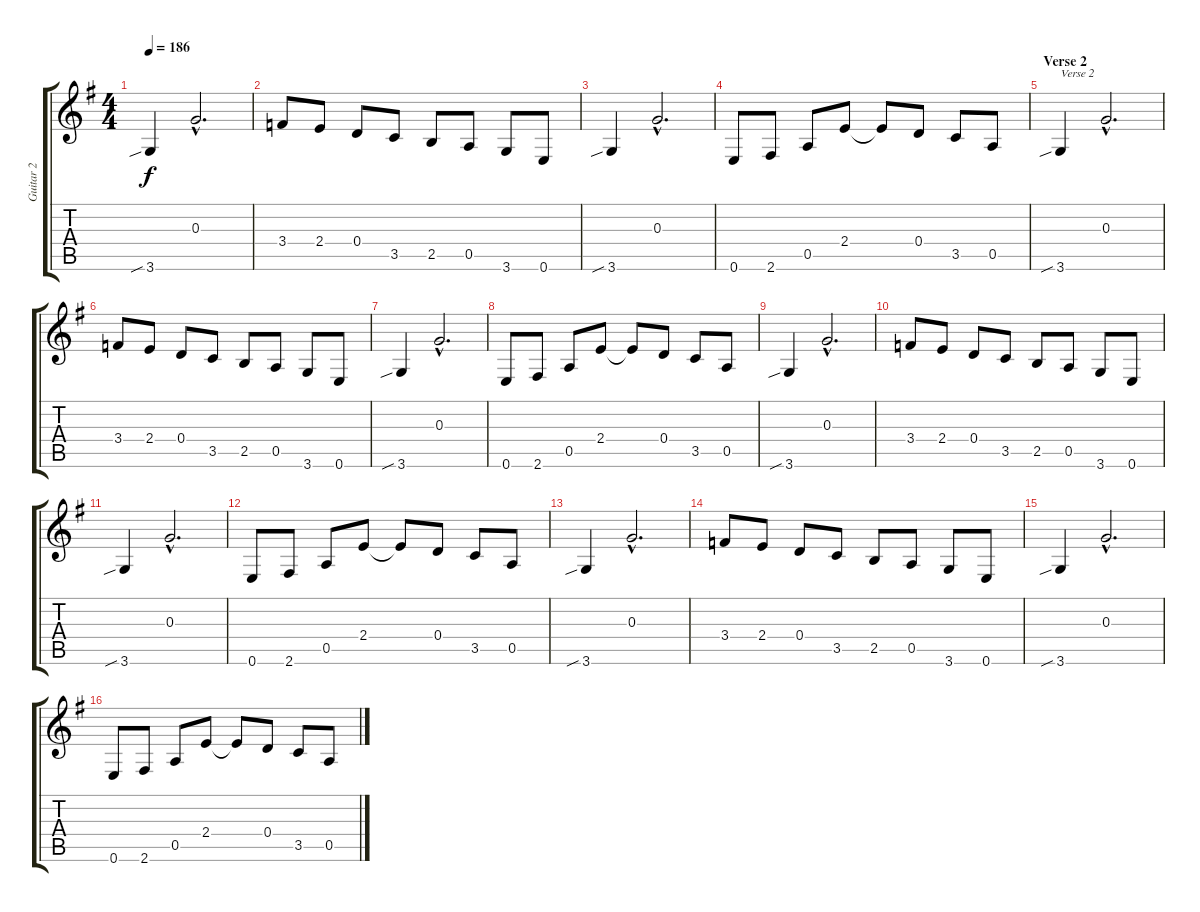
\track ("Guitar 2" "Guitar 2") {instrument electricguitarclean}
\staff {score tabs}
\tuning (E4 B3 G3 D3 A2 E2) {hide}
\ts (4 4)
\tempo 186
\clef g2
\ks g
3.6{sib}.4{dy f} 0.3{hac}.2{d} |
3.4.8 2.4.8 0.4.8 3.5.8 2.5.8 0.5.8 3.6.8 0.6.8 |
3.6{sib}.4 0.3{hac}.2{d} |
0.6.8 2.6.8 0.5.8 2.4.8 2.4{t}.8 0.4.8 3.5.8 0.5.8 |
\section ("" "Verse 2")
3.6{sib}.4{txt "Verse 2"} 0.3{hac}.2{d} |
3.4.8 2.4.8 0.4.8 3.5.8 2.5.8 0.5.8 3.6.8 0.6.8 |
3.6{sib}.4 0.3{hac}.2{d} |
0.6.8 2.6.8 0.5.8 2.4.8 2.4{t}.8 0.4.8 3.5.8 0.5.8 |
3.6{sib}.4 0.3{hac}.2{d} |
3.4.8 2.4.8 0.4.8 3.5.8 2.5.8 0.5.8 3.6.8 0.6.8 |
3.6{sib}.4 0.3{hac}.2{d} |
0.6.8 2.6.8 0.5.8 2.4.8 2.4{t}.8 0.4.8 3.5.8 0.5.8 |
3.6{sib}.4 0.3{hac}.2{d} |
3.4.8 2.4.8 0.4.8 3.5.8 2.5.8 0.5.8 3.6.8 0.6.8 |
3.6{sib}.4 0.3{hac}.2{d} |
0.6.8 2.6.8 0.5.8 2.4.8 2.4{t}.8 0.4.8 3.5.8 0.5.8
